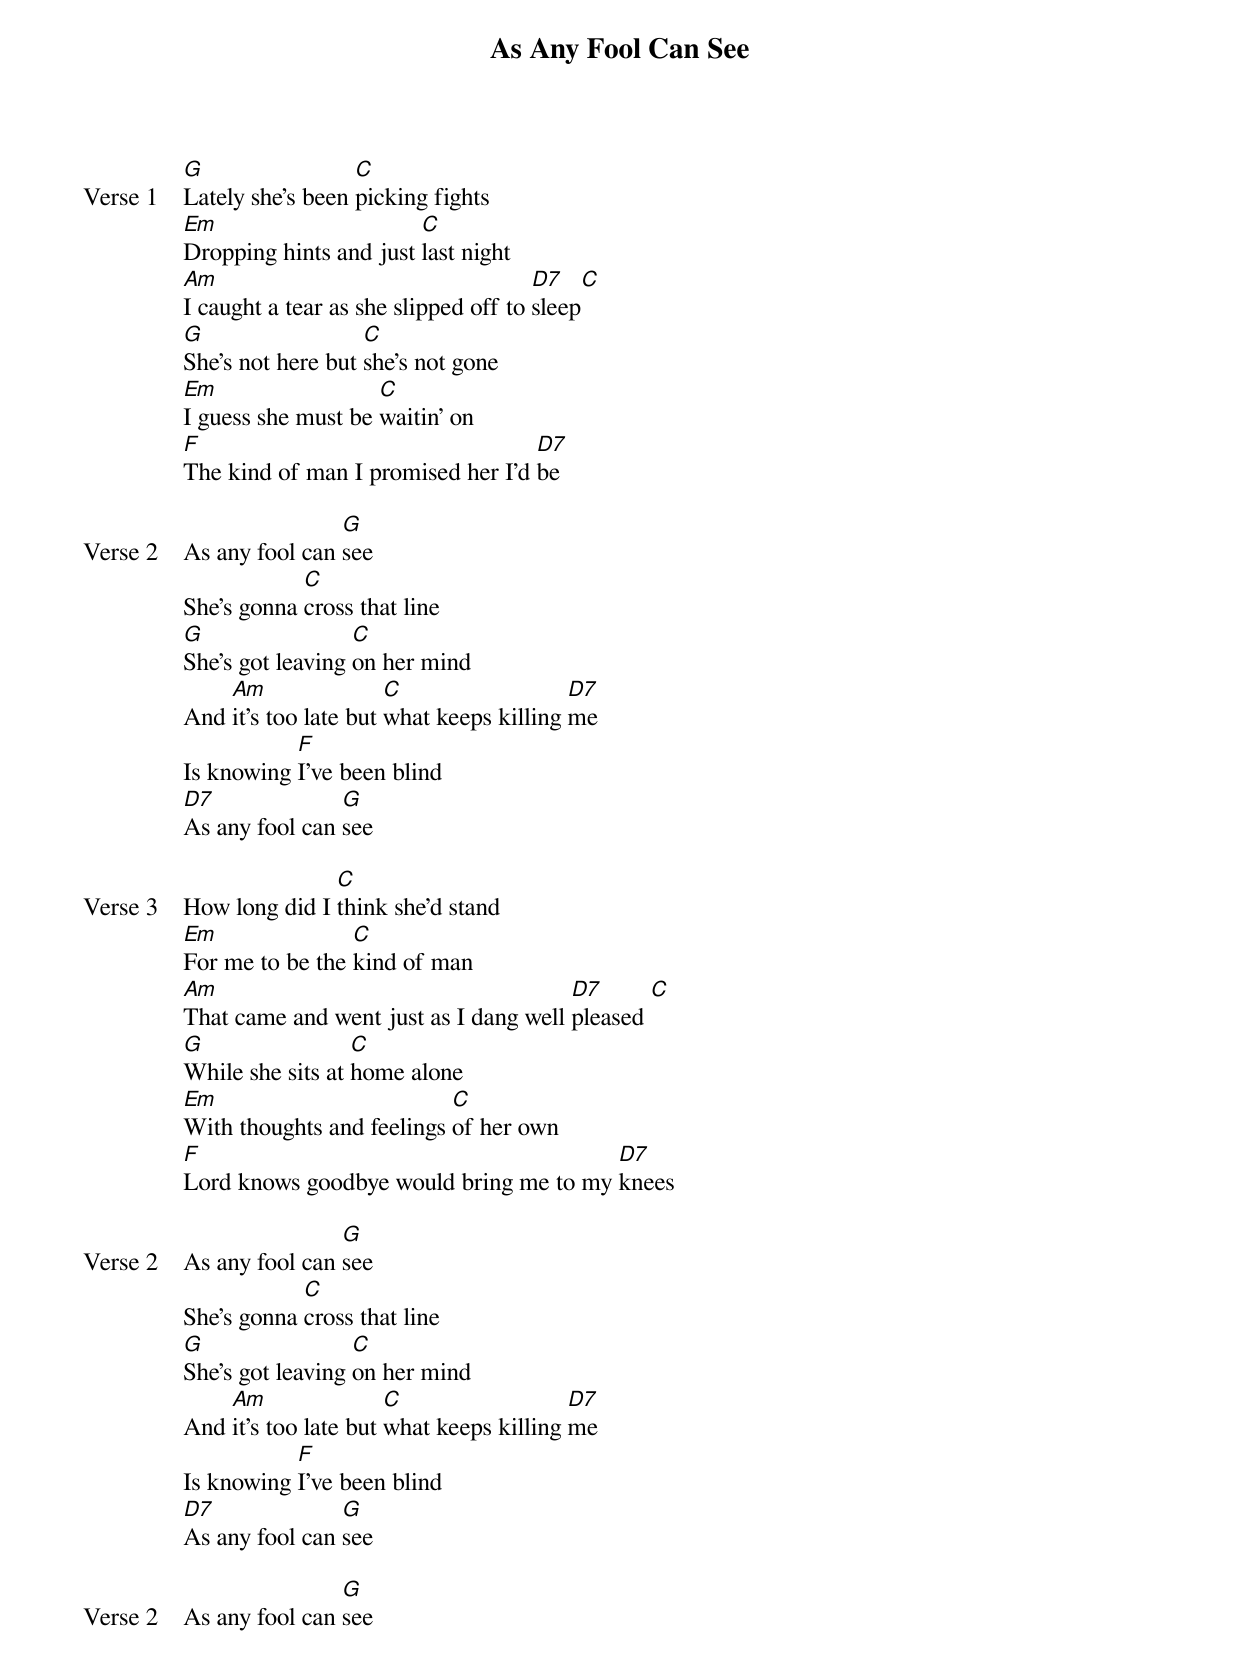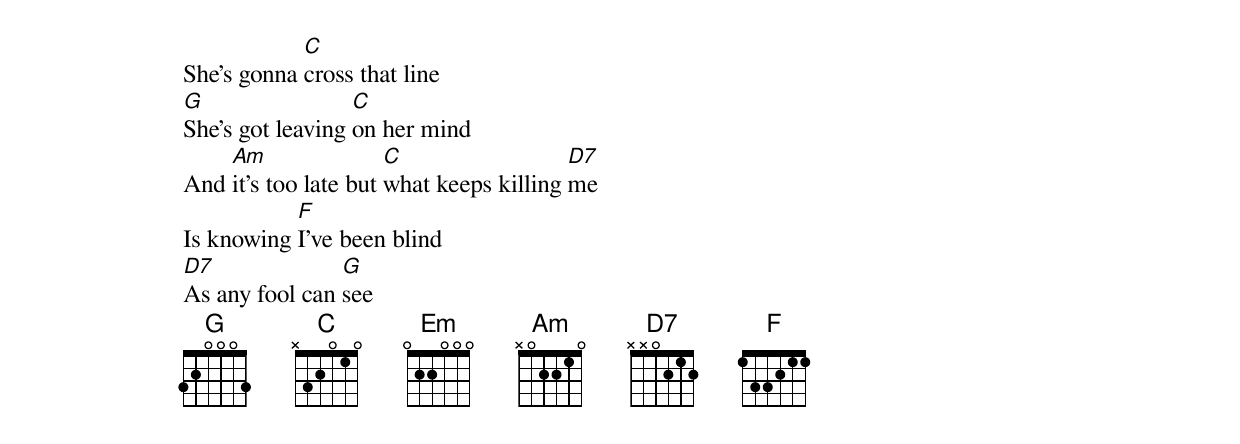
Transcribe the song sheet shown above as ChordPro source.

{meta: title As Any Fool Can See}
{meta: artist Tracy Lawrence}
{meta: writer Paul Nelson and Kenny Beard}

{start_of_verse: Verse 1}
[G]Lately she's been [C]picking fights
[Em]Dropping hints and just [C]last night
[Am]I caught a tear as she slipped off to [D7]sleep[C]
[G]She's not here but [C]she's not gone
[Em]I guess she must be [C]waitin' on
[F]The kind of man I promised her I'd [D7]be
{end_of_verse}

{start_of_verse: Verse 2}
As any fool can [G]see
She's gonna [C]cross that line
[G]She's got leaving [C]on her mind
And [Am]it's too late but [C]what keeps killing [D7]me
Is knowing [F]I've been blind
[D7]As any fool can [G]see
{end_of_verse}

{start_of_verse: Verse 3}
How long did I [C]think she'd stand
[Em]For me to be the [C]kind of man
[Am]That came and went just as I dang well [D7]pleased [C]
[G]While she sits at [C]home alone
[Em]With thoughts and feelings [C]of her own
[F]Lord knows goodbye would bring me to my [D7]knees
{end_of_verse}

{start_of_verse: Verse 2}
As any fool can [G]see
She's gonna [C]cross that line
[G]She's got leaving [C]on her mind
And [Am]it's too late but [C]what keeps killing [D7]me
Is knowing [F]I've been blind
[D7]As any fool can [G]see
{end_of_verse}

{start_of_verse: Verse 2}
As any fool can [G]see
She's gonna [C]cross that line
[G]She's got leaving [C]on her mind
And [Am]it's too late but [C]what keeps killing [D7]me
Is knowing [F]I've been blind
[D7]As any fool can [G]see
{end_of_verse}
